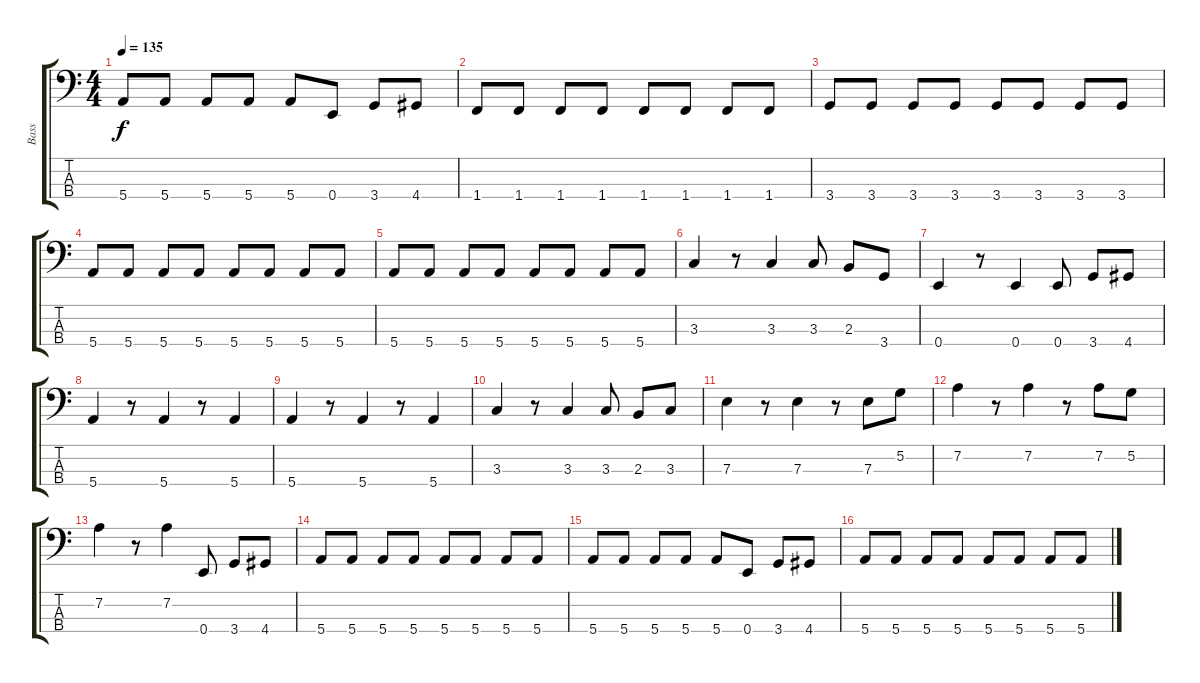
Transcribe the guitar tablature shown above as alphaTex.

\track ("Bass" "Bass") {instrument electricbasspick}
\staff {score tabs}
\tuning (G2 D2 A1 E1) {hide}
\ts (4 4)
\tempo 135
\clef f4
\ks c
5.4.8{dy f} 5.4.8 5.4.8 5.4.8 5.4.8 0.4.8 3.4.8 4.4.8 |
1.4.8 1.4.8 1.4.8 1.4.8 1.4.8 1.4.8 1.4.8 1.4.8 |
3.4.8 3.4.8 3.4.8 3.4.8 3.4.8 3.4.8 3.4.8 3.4.8 |
5.4.8 5.4.8 5.4.8 5.4.8 5.4.8 5.4.8 5.4.8 5.4.8 |
5.4.8 5.4.8 5.4.8 5.4.8 5.4.8 5.4.8 5.4.8 5.4.8 |
3.3.4 r.8 3.3.4 3.3.8 2.3.8 3.4.8 |
0.4.4 r.8 0.4.4 0.4.8 3.4.8 4.4.8 |
5.4.4 r.8 5.4.4 r.8 5.4.4 |
5.4.4 r.8 5.4.4 r.8 5.4.4 |
3.3.4 r.8 3.3.4 3.3.8 2.3.8 3.3.8 |
7.3.4 r.8 7.3.4 r.8 7.3.8 5.2.8 |
7.2.4 r.8 7.2.4 r.8 7.2.8 5.2.8 |
7.2.4 r.8 7.2.4 0.4.8 3.4.8 4.4.8 |
5.4.8 5.4.8 5.4.8 5.4.8 5.4.8 5.4.8 5.4.8 5.4.8 |
5.4.8 5.4.8 5.4.8 5.4.8 5.4.8 0.4.8 3.4.8 4.4.8 |
5.4.8 5.4.8 5.4.8 5.4.8 5.4.8 5.4.8 5.4.8 5.4.8
